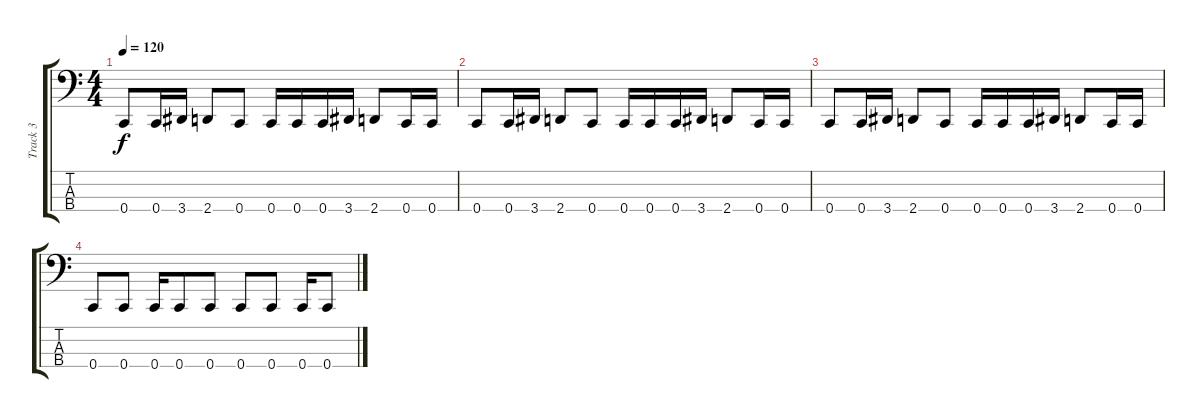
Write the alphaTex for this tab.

\track ("Track 3" "Track 3") {instrument electricbassfinger}
\staff {score tabs}
\tuning (F2 C2 G1 C1) {hide}
\ts (4 4)
\tempo 120
\clef f4
\ks c
0.4.8{dy f} 0.4.16 3.4.16 2.4.8 0.4.8 0.4.16 0.4.16 0.4.16 3.4.16 2.4.8 0.4.16 0.4.16 |
0.4.8 0.4.16 3.4.16 2.4.8 0.4.8 0.4.16 0.4.16 0.4.16 3.4.16 2.4.8 0.4.16 0.4.16 |
0.4.8 0.4.16 3.4.16 2.4.8 0.4.8 0.4.16 0.4.16 0.4.16 3.4.16 2.4.8 0.4.16 0.4.16 |
0.4.8 0.4.8 0.4.16 0.4.8 0.4.8 0.4.8 0.4.8 0.4.16 0.4.8
